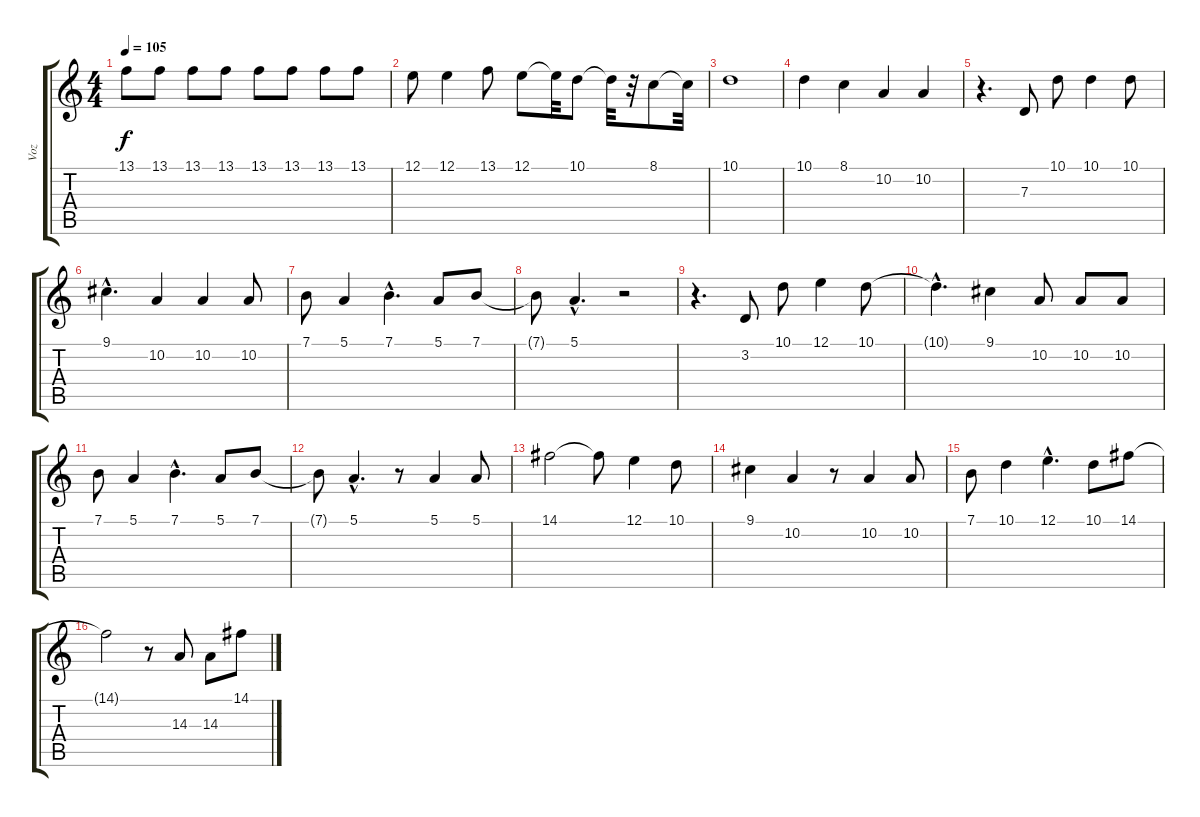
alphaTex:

\track ("Voz" "Voz") {instrument sopranosax}
\staff {score tabs}
\tuning (E4 B3 G3 D3 A2 E2) {hide}
\ts (4 4)
\tempo 105
\clef g2
\ks c
13.1.8{dy f} 13.1.8 13.1.8 13.1.8 13.1.8 13.1.8 13.1.8 13.1.8 |
12.1.8 12.1.4 13.1.8 12.1.8 12.1{t}.32 10.1.8 10.1{t}.32 r.32 8.1.8 8.1{t}.32 |
10.1.1 |
10.1.4 8.1.4 10.2.4 10.2.4 |
r.4{d} 7.3.8 10.1.8 10.1.4 10.1.8 |
9.1{hac}.4{d} 10.2.4 10.2.4 10.2.8 |
7.1.8 5.1.4 7.1{hac}.4{d} 5.1.8 7.1.8 |
7.1{t}.8 5.1{hac}.4{d} r.2 |
r.4{d} 3.2.8 10.1.8 12.1.4 10.1.8 |
10.1{hac t}.4{d} 9.1.4 10.2.8 10.2.8 10.2.8 |
7.1.8 5.1.4 7.1{hac}.4{d} 5.1.8 7.1.8 |
7.1{t}.8 5.1{hac}.4{d} r.8 5.1.4 5.1.8 |
14.1.2 14.1{t}.8 12.1.4 10.1.8 |
9.1.4 10.2.4 r.8 10.2.4 10.2.8 |
7.1.8 10.1.4 12.1{hac}.4{d} 10.1.8 14.1.8 |
14.1{t}.2 r.8 14.3.8 14.3.8 14.1.8
